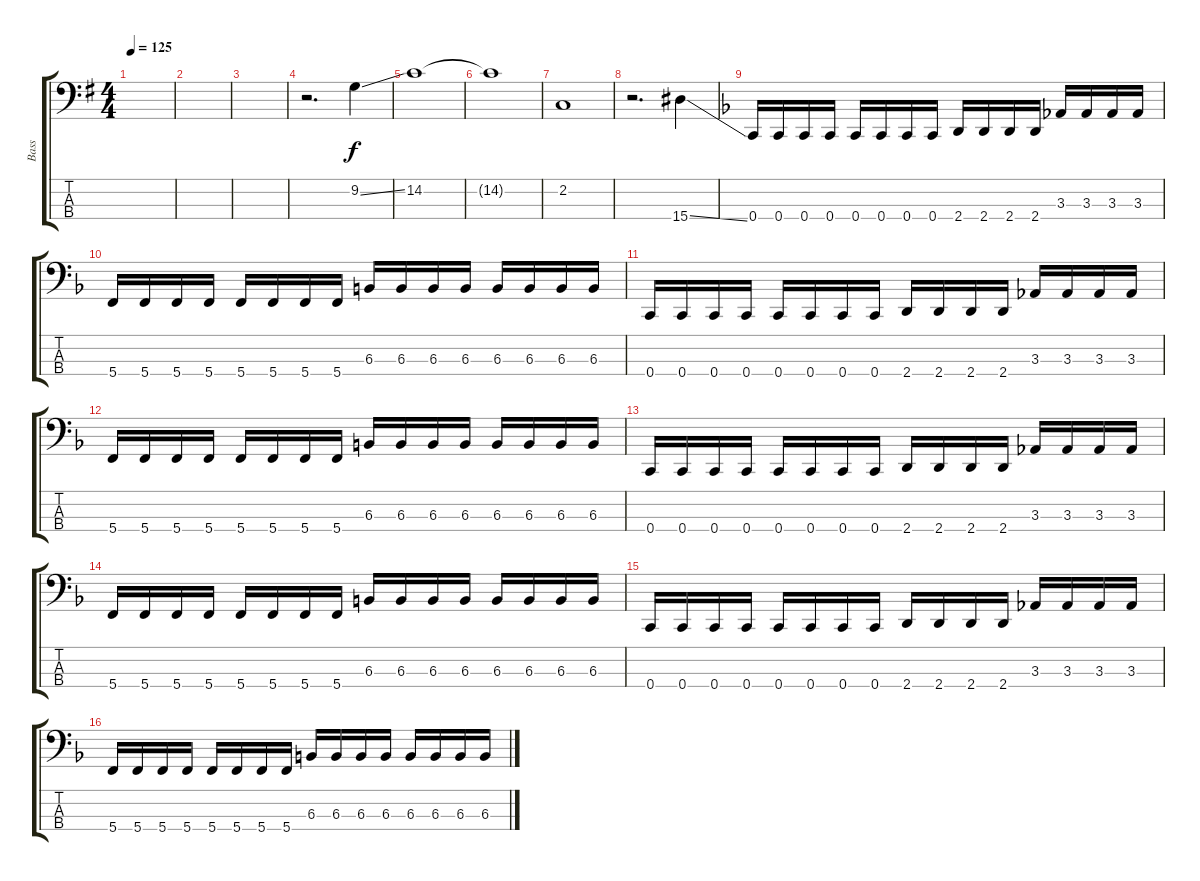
\track ("Bass" "Bass") {instrument electricbassfinger}
\staff {score tabs}
\tuning (Eb2 Bb1 F1 C1) {hide}
\ts (4 4)
\tempo 125
\clef f4
\ks g
|
|
|
r.2{d} 9.2{ss}.4 |
14.2.1 |
14.2{t}.1 |
2.2.1 |
r.2{d} 15.4{ss}.4 |
\ks f
0.4.16 0.4.16 0.4.16 0.4.16 0.4.16 0.4.16 0.4.16 0.4.16 2.4.16 2.4.16 2.4.16 2.4.16 3.3.16 3.3.16 3.3.16 3.3.16 |
5.4.16 5.4.16 5.4.16 5.4.16 5.4.16 5.4.16 5.4.16 5.4.16 6.3.16 6.3.16 6.3.16 6.3.16 6.3.16 6.3.16 6.3.16 6.3.16 |
0.4.16 0.4.16 0.4.16 0.4.16 0.4.16 0.4.16 0.4.16 0.4.16 2.4.16 2.4.16 2.4.16 2.4.16 3.3.16 3.3.16 3.3.16 3.3.16 |
5.4.16 5.4.16 5.4.16 5.4.16 5.4.16 5.4.16 5.4.16 5.4.16 6.3.16 6.3.16 6.3.16 6.3.16 6.3.16 6.3.16 6.3.16 6.3.16 |
0.4.16 0.4.16 0.4.16 0.4.16 0.4.16 0.4.16 0.4.16 0.4.16 2.4.16 2.4.16 2.4.16 2.4.16 3.3.16 3.3.16 3.3.16 3.3.16 |
5.4.16 5.4.16 5.4.16 5.4.16 5.4.16 5.4.16 5.4.16 5.4.16 6.3.16 6.3.16 6.3.16 6.3.16 6.3.16 6.3.16 6.3.16 6.3.16 |
0.4.16 0.4.16 0.4.16 0.4.16 0.4.16 0.4.16 0.4.16 0.4.16 2.4.16 2.4.16 2.4.16 2.4.16 3.3.16 3.3.16 3.3.16 3.3.16 |
5.4.16 5.4.16 5.4.16 5.4.16 5.4.16 5.4.16 5.4.16 5.4.16 6.3.16 6.3.16 6.3.16 6.3.16 6.3.16 6.3.16 6.3.16 6.3.16
